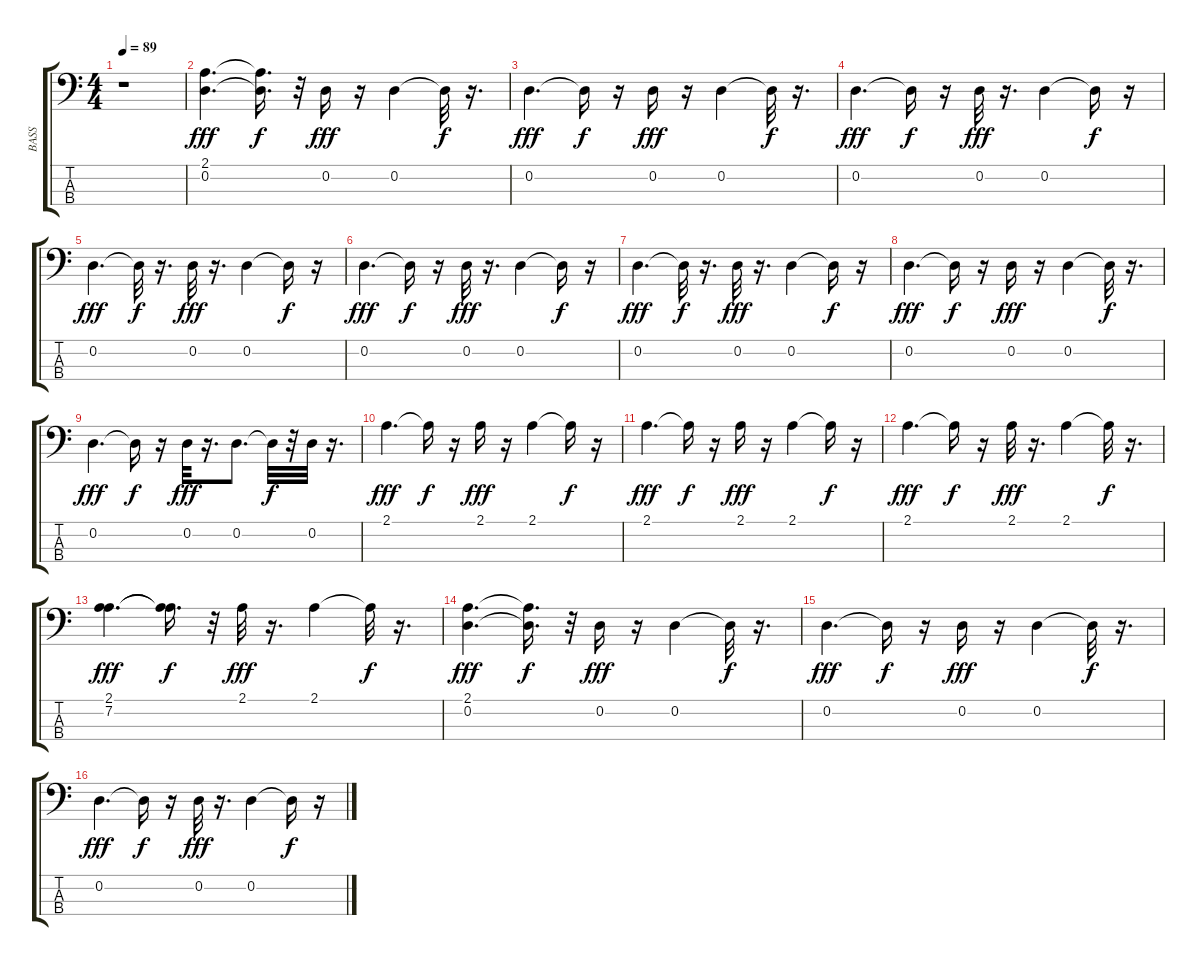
\track ("BASS" "BASS") {instrument acousticbass}
\staff {score tabs}
\tuning (G2 D2 A1 E1) {hide}
\ts (4 4)
\tempo 89
\clef f4
\ks c
r.1{dy f} |
(2.1 0.2).4{d dy fff} (2.1{t} 0.2{t}).16{d dy f} r.32 0.2.16{dy fff} r.16 0.2.4 0.2{t}.32{dy f} r.16{d} |
0.2.4{d dy fff} 0.2{t}.16{dy f} r.16 0.2.16{dy fff} r.16 0.2.4 0.2{t}.32{dy f} r.16{d} |
0.2.4{d dy fff} 0.2{t}.16{dy f} r.16 0.2.32{dy fff} r.16{d} 0.2.4 0.2{t}.16{dy f} r.16 |
0.2.4{d dy fff} 0.2{t}.32{dy f} r.16{d} 0.2.32{dy fff} r.16{d} 0.2.4 0.2{t}.16{dy f} r.16 |
0.2.4{d dy fff} 0.2{t}.16{dy f} r.16 0.2.32{dy fff} r.16{d} 0.2.4 0.2{t}.16{dy f} r.16 |
0.2.4{d dy fff} 0.2{t}.32{dy f} r.16{d} 0.2.32{dy fff} r.16{d} 0.2.4 0.2{t}.16{dy f} r.16 |
0.2.4{d dy fff} 0.2{t}.16{dy f} r.16 0.2.16{dy fff} r.16 0.2.4 0.2{t}.32{dy f} r.16{d} |
0.2.4{d dy fff} 0.2{t}.16{dy f} r.16 0.2.32{dy fff} r.16{d} 0.2.8{d} 0.2{t}.32{dy f} r.32 0.2.32 r.16{d} |
2.1.4{d dy fff} 2.1{t}.16{dy f} r.16 2.1.16{dy fff} r.16 2.1.4 2.1{t}.16{dy f} r.16 |
2.1.4{d dy fff} 2.1{t}.16{dy f} r.16 2.1.16{dy fff} r.16 2.1.4 2.1{t}.16{dy f} r.16 |
2.1.4{d dy fff} 2.1{t}.16{dy f} r.16 2.1.32{dy fff} r.16{d} 2.1.4 2.1{t}.32{dy f} r.16{d} |
(2.1 7.2).4{d dy fff} (2.1{t} 7.2{t}).16{d dy f} r.32 2.1.32{dy fff} r.16{d} 2.1.4 2.1{t}.32{dy f} r.16{d} |
(2.1 0.2).4{d dy fff} (2.1{t} 0.2{t}).16{d dy f} r.32 0.2.16{dy fff} r.16 0.2.4 0.2{t}.32{dy f} r.16{d} |
0.2.4{d dy fff} 0.2{t}.16{dy f} r.16 0.2.16{dy fff} r.16 0.2.4 0.2{t}.32{dy f} r.16{d} |
0.2.4{d dy fff} 0.2{t}.16{dy f} r.16 0.2.32{dy fff} r.16{d} 0.2.4 0.2{t}.16{dy f} r.16
